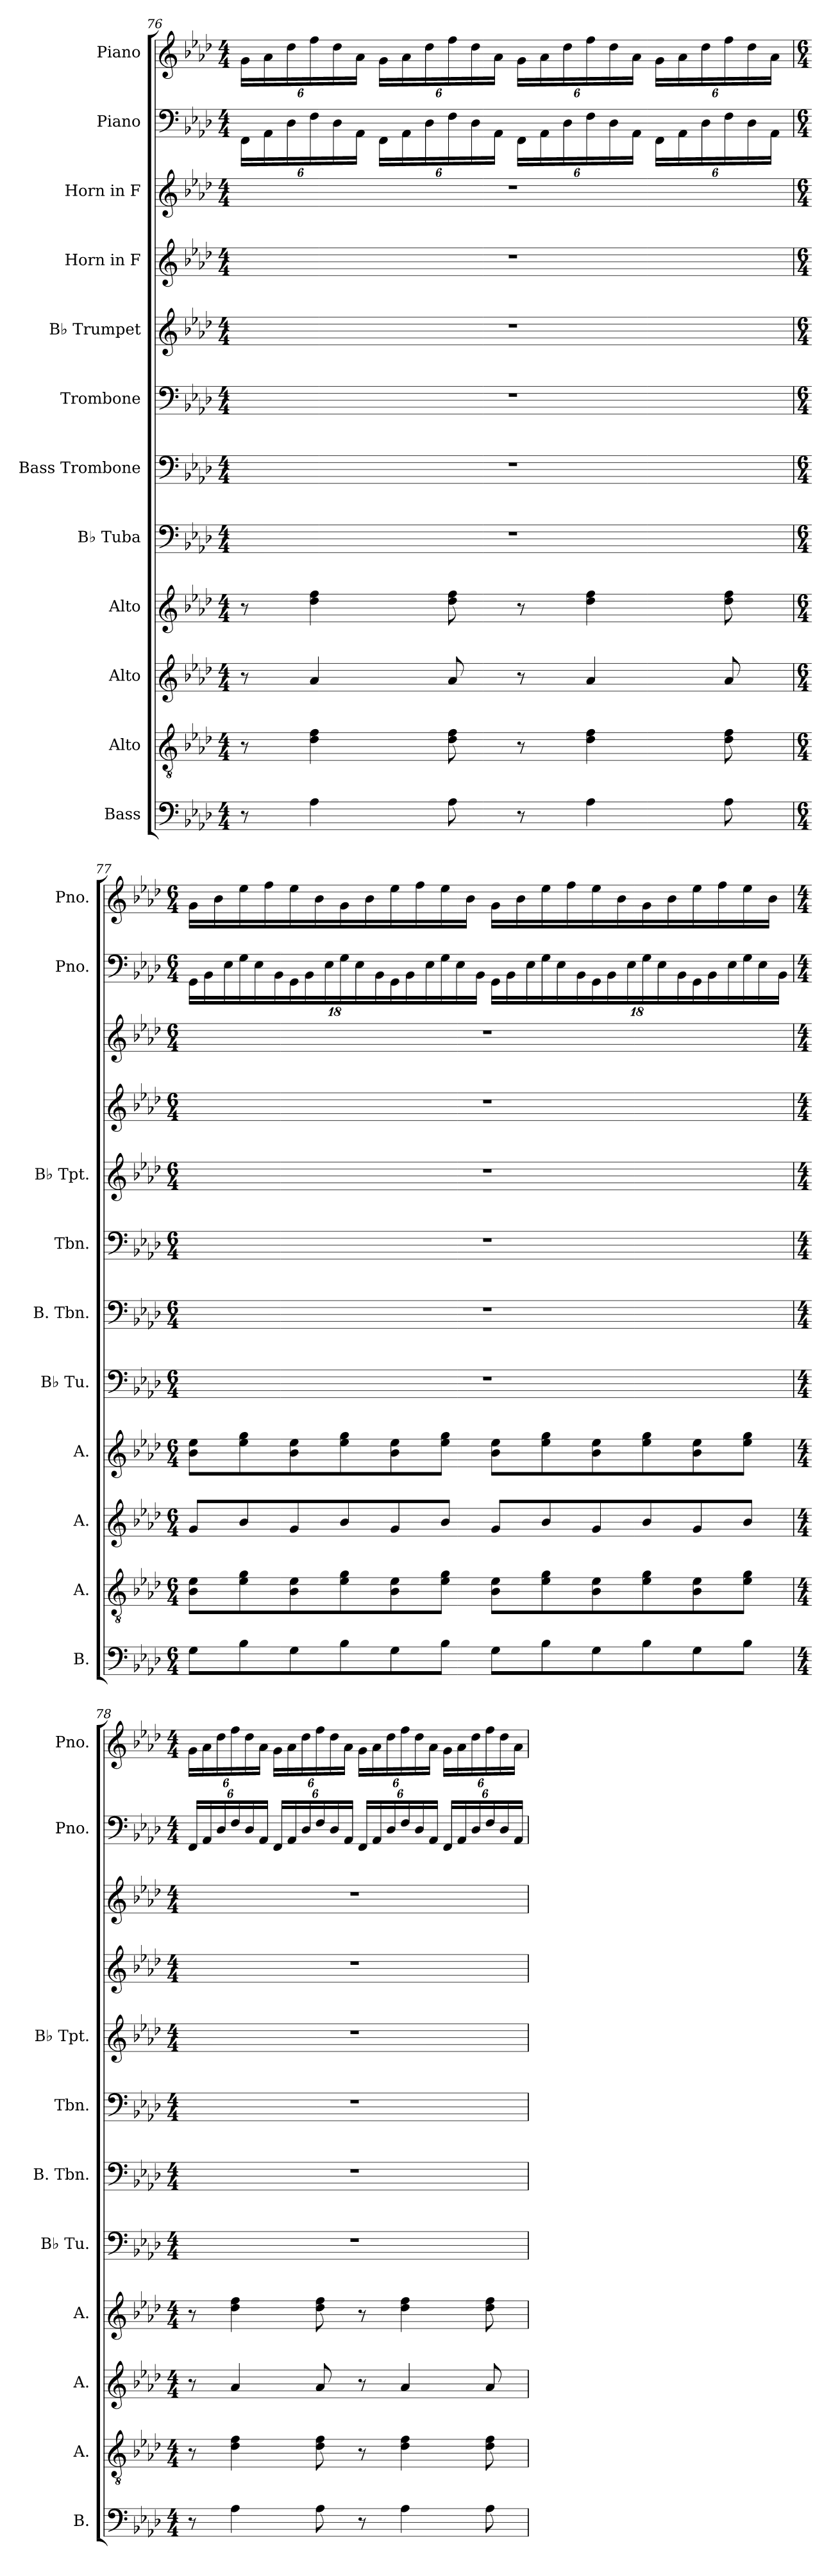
**kern	**kern	**kern	**kern	**kern	**kern	**kern	**kern	**kern	**kern	**kern	**kern
*part12	*part11	*part10	*part9	*part8	*part7	*part6	*part5	*part4	*part3	*part2	*part1
*staff12	*staff11	*staff10	*staff9	*staff8	*staff7	*staff6	*staff5	*staff4	*staff3	*staff2	*staff1
*I"Bass	*I"Alto	*I"Alto	*I"Alto	*I"B♭ Tuba	*I"Bass Trombone	*I"Trombone	*I"B♭ Trumpet	*I"Horn in F	*I"Horn in F	*I"Piano	*I"Piano
*I'B.	*I'A.	*I'A.	*I'A.	*I'B♭ Tu.	*I'B. Tbn.	*I'Tbn.	*I'B♭ Tpt.	*	*	*I'Pno.	*I'Pno.
!!LO:PB:g=z
*clefF4	*clefGv2	*clefG2	*clefG2	*clefF4	*clefF4	*clefF4	*clefG2	*clefG2	*clefG2	*clefF4	*clefG2
*	*	*	*	*	*	*	*ITrd1c2	*ITrd4c7	*ITrd4c7	*	*
*k[b-e-a-d-]	*k[b-e-a-d-]	*k[b-e-a-d-]	*k[b-e-a-d-]	*k[b-e-a-d-]	*k[b-e-a-d-]	*k[b-e-a-d-]	*k[b-e-a-d-g-c-]	*k[b-e-a-d-g-]	*k[b-e-a-d-g-]	*k[b-e-a-d-]	*k[b-e-a-d-]
*M4/4	*M4/4	*M4/4	*M4/4	*M4/4	*M4/4	*M4/4	*M4/4	*M4/4	*M4/4	*M4/4	*M4/4
*	*	*	*	*	*	*	*	*	*	*Xbrackettup	*Xbrackettup
=76	=76	=76	=76	=76	=76	=76	=76	=76	=76	=76	=76
8r	8r	8r	8r	1r	1r	1r	1r	1r	1r	24FF\LL	24g\LL
.	.	.	.	.	.	.	.	.	.	24AA-\	24a-\
.	.	.	.	.	.	.	.	.	.	24D-\	24dd-\
4A-\	4d-\ 4f\	4a-/	4dd-\ 4ff\	.	.	.	.	.	.	24F\	24ff\
.	.	.	.	.	.	.	.	.	.	24D-\	24dd-\
.	.	.	.	.	.	.	.	.	.	24AA-\JJ	24a-\JJ
.	.	.	.	.	.	.	.	.	.	24FF\LL	24g\LL
.	.	.	.	.	.	.	.	.	.	24AA-\	24a-\
.	.	.	.	.	.	.	.	.	.	24D-\	24dd-\
8A-\	8d-\ 8f\	8a-/	8dd-\ 8ff\	.	.	.	.	.	.	24F\	24ff\
.	.	.	.	.	.	.	.	.	.	24D-\	24dd-\
.	.	.	.	.	.	.	.	.	.	24AA-\JJ	24a-\JJ
8r	8r	8r	8r	.	.	.	.	.	.	24FF\LL	24g\LL
.	.	.	.	.	.	.	.	.	.	24AA-\	24a-\
.	.	.	.	.	.	.	.	.	.	24D-\	24dd-\
4A-\	4d-\ 4f\	4a-/	4dd-\ 4ff\	.	.	.	.	.	.	24F\	24ff\
.	.	.	.	.	.	.	.	.	.	24D-\	24dd-\
.	.	.	.	.	.	.	.	.	.	24AA-\JJ	24a-\JJ
.	.	.	.	.	.	.	.	.	.	24FF\LL	24g\LL
.	.	.	.	.	.	.	.	.	.	24AA-\	24a-\
.	.	.	.	.	.	.	.	.	.	24D-\	24dd-\
8A-\	8d-\ 8f\	8a-/	8dd-\ 8ff\	.	.	.	.	.	.	24F\	24ff\
.	.	.	.	.	.	.	.	.	.	24D-\	24dd-\
.	.	.	.	.	.	.	.	.	.	24AA-\JJ	24a-\JJ
!!LO:PB:g=z
=77	=77	=77	=77	=77	=77	=77	=77	=77	=77	=77	=77
*M6/4	*M6/4	*M6/4	*M6/4	*M6/4	*M6/4	*M6/4	*M6/4	*M6/4	*M6/4	*M6/4	*M6/4
8G\L	8B-\ 8e-\L	8g/L	8b-\ 8ee-\L	1.r	1.r	1.r	1.r	1.r	1.r	24GG\LL	16g\LL
.	.	.	.	.	.	.	.	.	.	24BB-\	.
.	.	.	.	.	.	.	.	.	.	.	16b-\
.	.	.	.	.	.	.	.	.	.	24E-\	.
8B-\	8e-\ 8g\	8b-/	8ee-\ 8gg\	.	.	.	.	.	.	24G\	16ee-\
.	.	.	.	.	.	.	.	.	.	24E-\	.
.	.	.	.	.	.	.	.	.	.	.	16ff\
.	.	.	.	.	.	.	.	.	.	24BB-\	.
8G\	8B-\ 8e-\	8g/	8b-\ 8ee-\	.	.	.	.	.	.	24GG\	16ee-\
.	.	.	.	.	.	.	.	.	.	24BB-\	.
.	.	.	.	.	.	.	.	.	.	.	16b-\
.	.	.	.	.	.	.	.	.	.	24E-\	.
8B-\	8e-\ 8g\	8b-/	8ee-\ 8gg\	.	.	.	.	.	.	24G\	16g\
.	.	.	.	.	.	.	.	.	.	24E-\	.
.	.	.	.	.	.	.	.	.	.	.	16b-\
.	.	.	.	.	.	.	.	.	.	24BB-\	.
8G\	8B-\ 8e-\	8g/	8b-\ 8ee-\	.	.	.	.	.	.	24GG\	16ee-\
.	.	.	.	.	.	.	.	.	.	24BB-\	.
.	.	.	.	.	.	.	.	.	.	.	16ff\
.	.	.	.	.	.	.	.	.	.	24E-\	.
8B-\J	8e-\ 8g\J	8b-/J	8ee-\ 8gg\J	.	.	.	.	.	.	24G\	16ee-\
.	.	.	.	.	.	.	.	.	.	24E-\	.
.	.	.	.	.	.	.	.	.	.	.	16b-\JJ
.	.	.	.	.	.	.	.	.	.	24BB-\JJ	.
8G\L	8B-\ 8e-\L	8g/L	8b-\ 8ee-\L	.	.	.	.	.	.	24GG\LL	16g\LL
.	.	.	.	.	.	.	.	.	.	24BB-\	.
.	.	.	.	.	.	.	.	.	.	.	16b-\
.	.	.	.	.	.	.	.	.	.	24E-\	.
8B-\	8e-\ 8g\	8b-/	8ee-\ 8gg\	.	.	.	.	.	.	24G\	16ee-\
.	.	.	.	.	.	.	.	.	.	24E-\	.
.	.	.	.	.	.	.	.	.	.	.	16ff\
.	.	.	.	.	.	.	.	.	.	24BB-\	.
8G\	8B-\ 8e-\	8g/	8b-\ 8ee-\	.	.	.	.	.	.	24GG\	16ee-\
.	.	.	.	.	.	.	.	.	.	24BB-\	.
.	.	.	.	.	.	.	.	.	.	.	16b-\
.	.	.	.	.	.	.	.	.	.	24E-\	.
8B-\	8e-\ 8g\	8b-/	8ee-\ 8gg\	.	.	.	.	.	.	24G\	16g\
.	.	.	.	.	.	.	.	.	.	24E-\	.
.	.	.	.	.	.	.	.	.	.	.	16b-\
.	.	.	.	.	.	.	.	.	.	24BB-\	.
8G\	8B-\ 8e-\	8g/	8b-\ 8ee-\	.	.	.	.	.	.	24GG\	16ee-\
.	.	.	.	.	.	.	.	.	.	24BB-\	.
.	.	.	.	.	.	.	.	.	.	.	16ff\
.	.	.	.	.	.	.	.	.	.	24E-\	.
8B-\J	8e-\ 8g\J	8b-/J	8ee-\ 8gg\J	.	.	.	.	.	.	24G\	16ee-\
.	.	.	.	.	.	.	.	.	.	24E-\	.
.	.	.	.	.	.	.	.	.	.	.	16b-\JJ
.	.	.	.	.	.	.	.	.	.	24BB-\JJ	.
!!LO:PB:g=z
=78	=78	=78	=78	=78	=78	=78	=78	=78	=78	=78	=78
*M4/4	*M4/4	*M4/4	*M4/4	*M4/4	*M4/4	*M4/4	*M4/4	*M4/4	*M4/4	*M4/4	*M4/4
8r	8r	8r	8r	1r	1r	1r	1r	1r	1r	24FF/LL	24g\LL
.	.	.	.	.	.	.	.	.	.	24AA-/	24a-\
.	.	.	.	.	.	.	.	.	.	24D-/	24dd-\
4A-\	4d-\ 4f\	4a-/	4dd-\ 4ff\	.	.	.	.	.	.	24F/	24ff\
.	.	.	.	.	.	.	.	.	.	24D-/	24dd-\
.	.	.	.	.	.	.	.	.	.	24AA-/JJ	24a-\JJ
.	.	.	.	.	.	.	.	.	.	24FF/LL	24g\LL
.	.	.	.	.	.	.	.	.	.	24AA-/	24a-\
.	.	.	.	.	.	.	.	.	.	24D-/	24dd-\
8A-\	8d-\ 8f\	8a-/	8dd-\ 8ff\	.	.	.	.	.	.	24F/	24ff\
.	.	.	.	.	.	.	.	.	.	24D-/	24dd-\
.	.	.	.	.	.	.	.	.	.	24AA-/JJ	24a-\JJ
8r	8r	8r	8r	.	.	.	.	.	.	24FF/LL	24g\LL
.	.	.	.	.	.	.	.	.	.	24AA-/	24a-\
.	.	.	.	.	.	.	.	.	.	24D-/	24dd-\
4A-\	4d-\ 4f\	4a-/	4dd-\ 4ff\	.	.	.	.	.	.	24F/	24ff\
.	.	.	.	.	.	.	.	.	.	24D-/	24dd-\
.	.	.	.	.	.	.	.	.	.	24AA-/JJ	24a-\JJ
.	.	.	.	.	.	.	.	.	.	24FF/LL	24g\LL
.	.	.	.	.	.	.	.	.	.	24AA-/	24a-\
.	.	.	.	.	.	.	.	.	.	24D-/	24dd-\
8A-\	8d-\ 8f\	8a-/	8dd-\ 8ff\	.	.	.	.	.	.	24F/	24ff\
.	.	.	.	.	.	.	.	.	.	24D-/	24dd-\
.	.	.	.	.	.	.	.	.	.	24AA-/JJ	24a-\JJ
=	=	=	=	=	=	=	=	=	=	=	=
*-	*-	*-	*-	*-	*-	*-	*-	*-	*-	*-	*-
